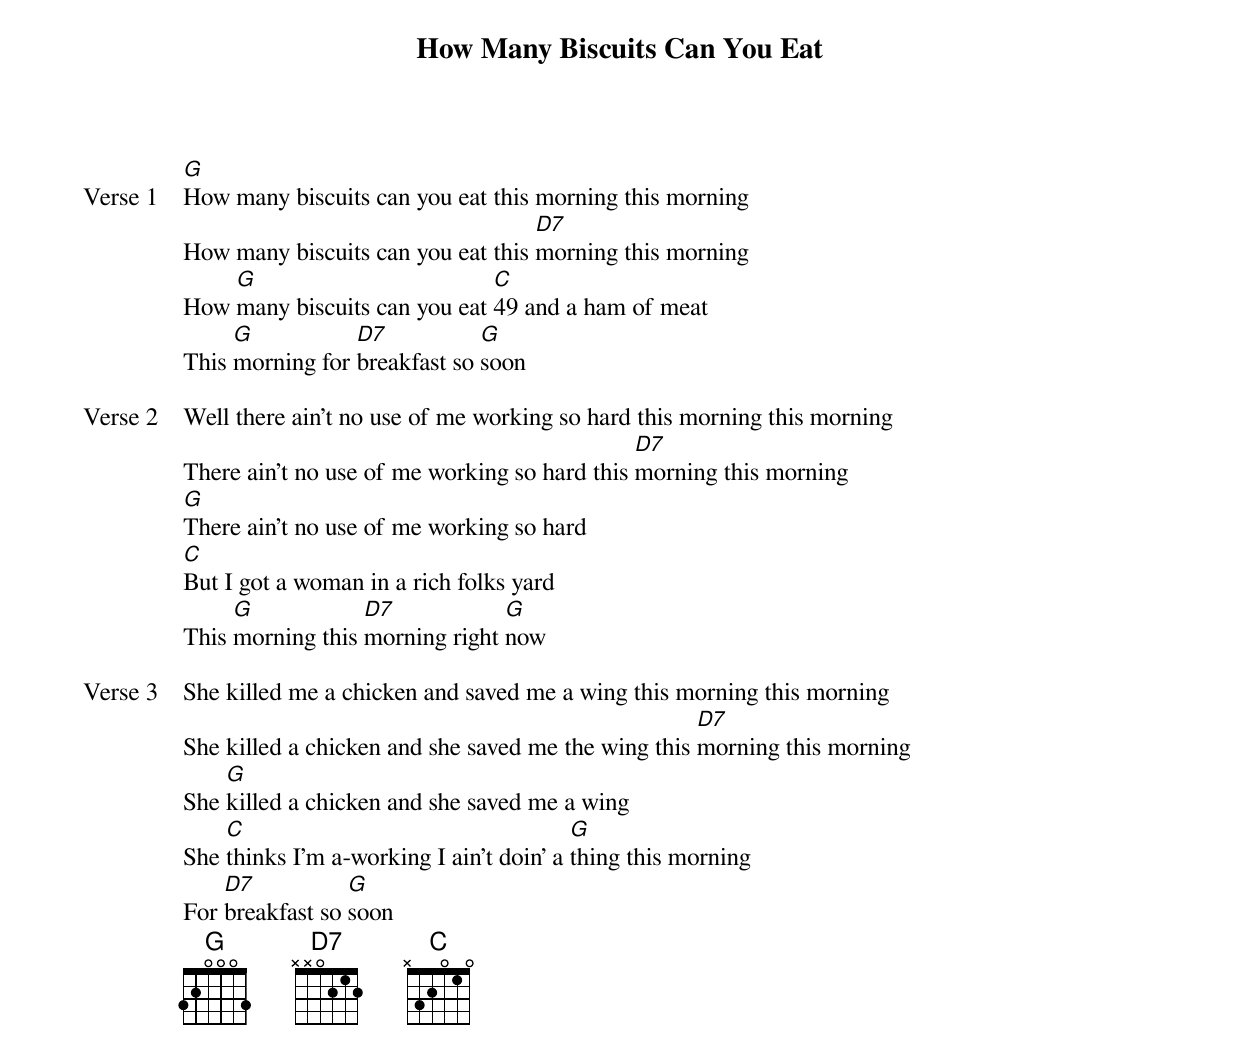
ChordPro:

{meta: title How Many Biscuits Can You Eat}
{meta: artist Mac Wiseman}
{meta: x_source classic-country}
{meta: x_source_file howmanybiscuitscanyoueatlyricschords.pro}
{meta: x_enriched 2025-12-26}

{start_of_verse: Verse 1}
[G]How many biscuits can you eat this morning this morning
How many biscuits can you eat this [D7]morning this morning
How [G]many biscuits can you eat [C]49 and a ham of meat
This [G]morning for [D7]breakfast so [G]soon
{end_of_verse}

{start_of_verse: Verse 2}
Well there ain't no use of me working so hard this morning this morning
There ain't no use of me working so hard this [D7]morning this morning
[G]There ain't no use of me working so hard
[C]But I got a woman in a rich folks yard
This [G]morning this [D7]morning right [G]now
{end_of_verse}

{start_of_verse: Verse 3}
She killed me a chicken and saved me a wing this morning this morning
She killed a chicken and she saved me the wing this [D7]morning this morning
She [G]killed a chicken and she saved me a wing
She [C]thinks I'm a-working I ain't doin' a [G]thing this morning
For [D7]breakfast so [G]soon
{end_of_verse}
